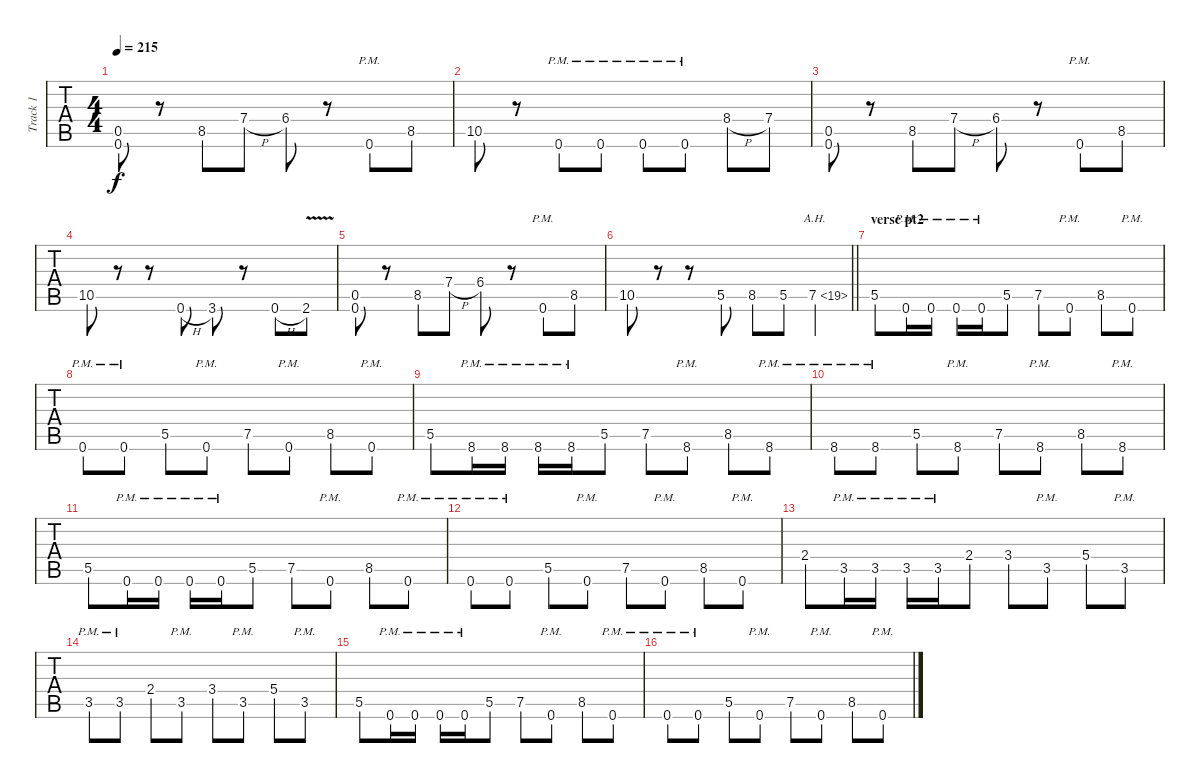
\track ("Track 1" "Track 1") {instrument distortionguitar}
\staff {tabs}
\tuning (C4 G3 Eb3 Bb2 F2 Bb1) {hide}
\ts (4 4)
\tempo 215
\clef f4
\ks c
(0.5 0.6).8{dy f} r.8 8.5.8 7.4{h}.8 6.4.8 r.8 0.6{pm}.8 8.5.8 |
10.5.8 r.8 0.6{pm}.8 0.6{pm}.8 0.6{pm}.8 0.6{pm}.8 8.4{h}.8 7.4.8 |
(0.5 0.6).8 r.8 8.5.8 7.4{h}.8 6.4.8 r.8 0.6{pm}.8 8.5.8 |
10.5.8 r.8 r.8 0.6{h}.8 3.6.8 r.8 0.6{h}.8 2.6{v}.8 |
(0.5 0.6).8 r.8 8.5.8 7.4{h}.8 6.4.8 r.8 0.6{pm}.8 8.5.8 |
\barLineRight lightlight
10.5.8 r.8 r.8 5.5.8 8.5.8 5.5.8 7.5{ah 12}.4 |
\section ("" "verse pt2")
5.5.8 0.6{pm}.16 0.6{pm}.16 0.6{pm}.16 0.6{pm}.16 5.5.8 7.5.8 0.6{pm}.8 8.5.8 0.6{pm}.8 |
0.6{pm}.8 0.6{pm}.8 5.5.8 0.6{pm}.8 7.5.8 0.6{pm}.8 8.5.8 0.6{pm}.8 |
5.5.8 8.6{pm}.16 8.6{pm}.16 8.6{pm}.16 8.6{pm}.16 5.5.8 7.5.8 8.6{pm}.8 8.5.8 8.6{pm}.8 |
8.6{pm}.8 8.6{pm}.8 5.5.8 8.6{pm}.8 7.5.8 8.6{pm}.8 8.5.8 8.6{pm}.8 |
5.5.8 0.6{pm}.16 0.6{pm}.16 0.6{pm}.16 0.6{pm}.16 5.5.8 7.5.8 0.6{pm}.8 8.5.8 0.6{pm}.8 |
0.6{pm}.8 0.6{pm}.8 5.5.8 0.6{pm}.8 7.5.8 0.6{pm}.8 8.5.8 0.6{pm}.8 |
2.4.8 3.5{pm}.16 3.5{pm}.16 3.5{pm}.16 3.5{pm}.16 2.4.8 3.4.8 3.5{pm}.8 5.4.8 3.5{pm}.8 |
3.5{pm}.8 3.5{pm}.8 2.4.8 3.5{pm}.8 3.4.8 3.5{pm}.8 5.4.8 3.5{pm}.8 |
5.5.8 0.6{pm}.16 0.6{pm}.16 0.6{pm}.16 0.6{pm}.16 5.5.8 7.5.8 0.6{pm}.8 8.5.8 0.6{pm}.8 |
0.6{pm}.8 0.6{pm}.8 5.5.8 0.6{pm}.8 7.5.8 0.6{pm}.8 8.5.8 0.6{pm}.8
